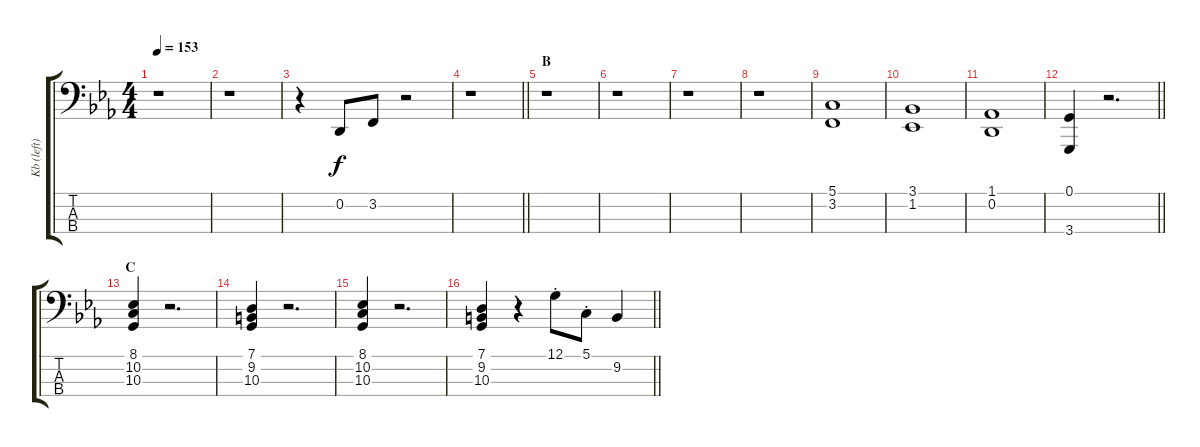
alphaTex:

\track ("Kb (left)" "Kb (left)") {instrument acousticgrandpiano}
\staff {score tabs}
\tuning (G2 D2 A1 E1) {hide}
\ts (4 4)
\tempo 153
\clef f4
\ks cminor
r.1{dy f} |
r.1 |
r.4 0.2.8 3.2.8 r.2 |
\barLineRight lightlight
r.1 |
\section ("" "B")
r.1 |
r.1 |
r.1 |
r.1 |
(5.1 3.2).1 |
(3.1 1.2).1 |
(1.1 0.2).1 |
\barLineRight lightlight
(0.1 3.4).4 r.2{d} |
\section ("" "C")
(8.1 10.2 10.3).4 r.2{d} |
(7.1 9.2 10.3).4 r.2{d} |
(8.1 10.2 10.3).4 r.2{d} |
\barLineRight lightlight
(7.1 9.2 10.3).4 r.4 12.1{st}.8 5.1{st}.8 9.2.4
